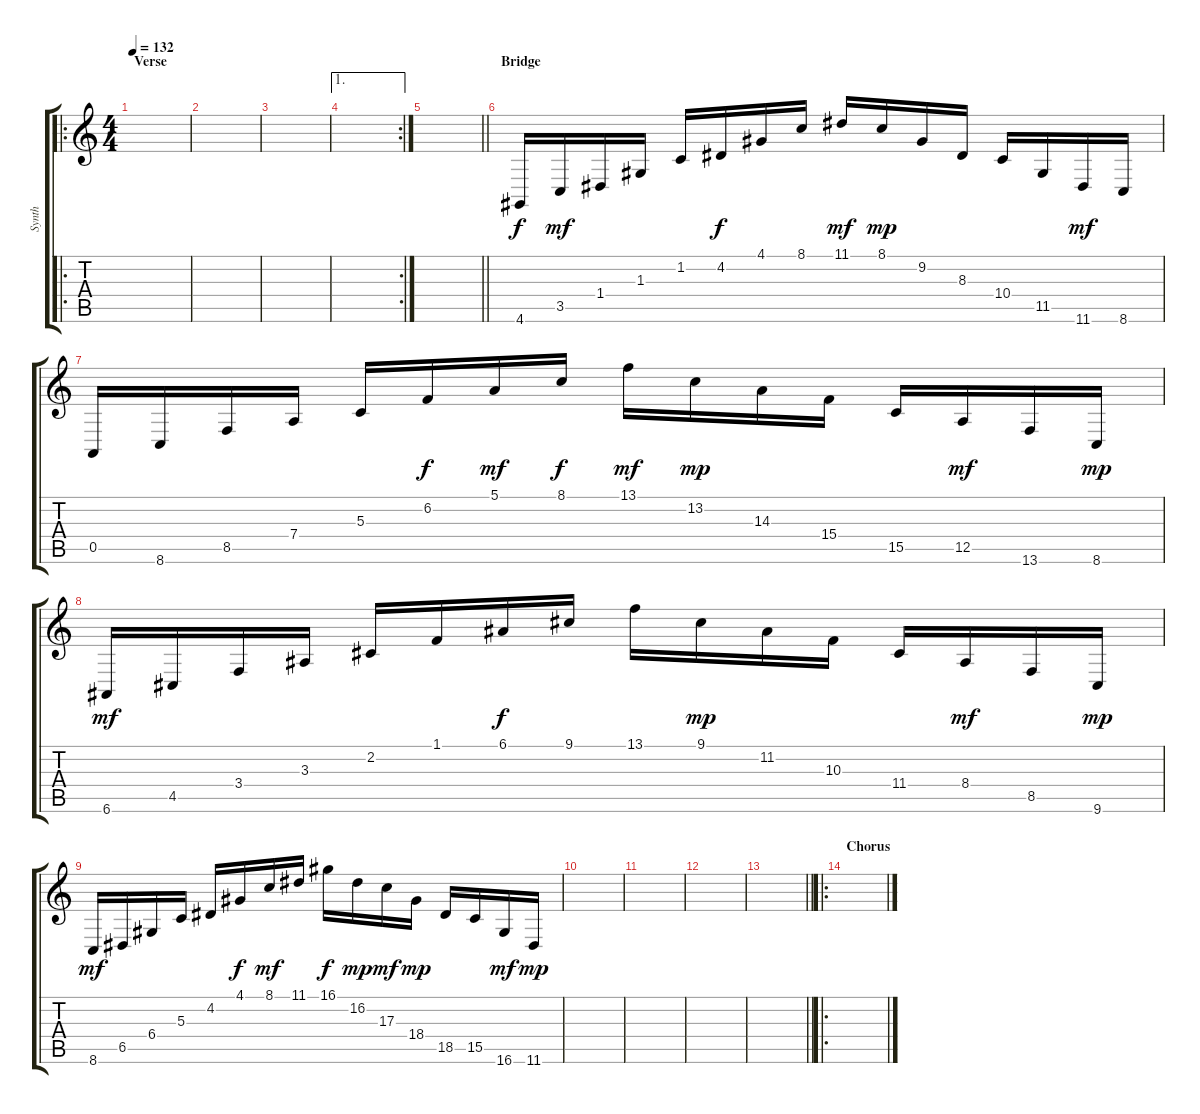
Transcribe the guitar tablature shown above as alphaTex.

\track ("Synth" "Synth") {instrument lead1square}
\staff {score tabs}
\tuning (E4 B3 G3 D3 A2 E2) {hide}
\ro
\ts (4 4)
\section ("" "Verse")
\tempo 132
\clef g2
\ks c
|
|
|
\ae 1
\rc 2
|
\barLineRight lightlight
|
\section ("" "Bridge")
4.6.16 3.5.16{dy mf} 1.4.16 1.3.16 1.2.16 4.2.16{dy f} 4.1.16 8.1.16 11.1.16{dy mf} 8.1.16{dy mp} 9.2.16 8.3.16 10.4.16 11.5.16 11.6.16{dy mf} 8.6.16 |
0.5.16 8.6.16 8.5.16 7.4.16 5.3.16 6.2.16{dy f} 5.1.16{dy mf} 8.1.16{dy f} 13.1.16{dy mf} 13.2.16{dy mp} 14.3.16 15.4.16 15.5.16 12.5.16{dy mf} 13.6.16 8.6.16{dy mp} |
6.6.16{dy mf} 4.5.16 3.4.16 3.3.16 2.2.16 1.1.16 6.1.16{dy f} 9.1.16 13.1.16 9.1.16{dy mp} 11.2.16 10.3.16 11.4.16 8.4.16{dy mf} 8.5.16 9.6.16{dy mp} |
8.6.16{dy mf} 6.5.16 6.4.16 5.3.16 4.2.16 4.1.16{dy f} 8.1.16{dy mf} 11.1.16 16.1.16{dy f} 16.2.16{dy mp} 17.3.16{dy mf} 18.4.16{dy mp} 18.5.16 15.5.16 16.6.16{dy mf} 11.6.16{dy mp} |
|
|
|
\barLineRight lightlight
|
\ro
\section ("" "Chorus")
